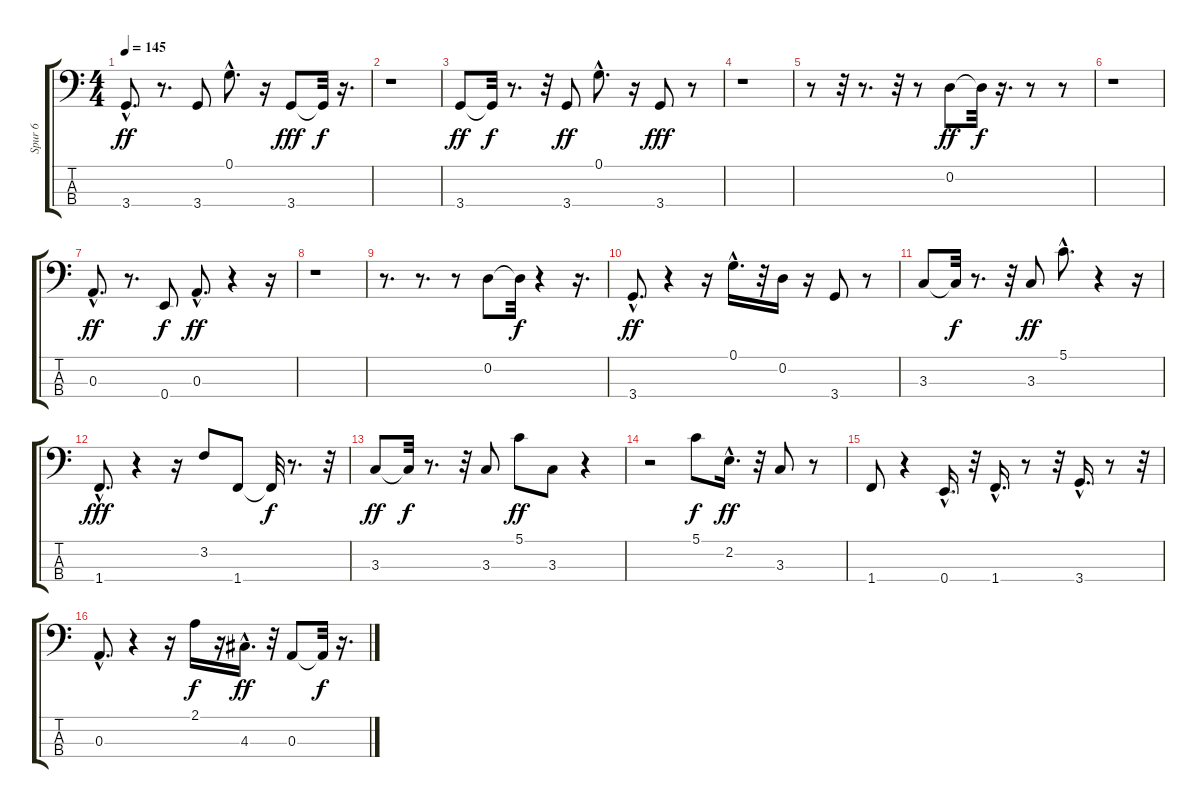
\track ("Spur 6" "Spur 6") {instrument electricbassfinger}
\staff {score tabs}
\tuning (G2 D2 A1 E1) {hide}
\ts (4 4)
\tempo 145
\clef f4
\ks c
3.4{hac}.8{d dy ff} r.8{d} 3.4.8 0.1{hac}.8{d} r.16 3.4.8{dy fff} 3.4{t}.32{dy f} r.16{d} |
r.1 |
3.4.8{dy ff} 3.4{t}.32{dy f} r.8{d} r.32 3.4.8{dy ff} 0.1{hac}.8{d} r.16 3.4.8{dy fff} r.8 |
r.1 |
r.8 r.32 r.8{d} r.32 r.8 0.2.8{dy ff} 0.2{t}.32{dy f} r.16{d} r.8 r.8 |
r.1 |
0.3{hac}.8{d dy ff} r.8{d} 0.4.8{dy f} 0.3{hac}.8{d dy ff} r.4 r.16 |
r.1 |
r.8{d} r.8{d} r.8 0.2.8 0.2{t}.32{dy f} r.4 r.16{d} |
3.4{hac}.8{d dy ff} r.4 r.16 0.1{hac}.16{d} r.32 0.2.16 r.16 3.4.8 r.8 |
3.3.8 3.3{t}.32{dy f} r.8{d} r.32 3.3.8{dy ff} 5.1{hac}.8{d} r.4 r.16 |
1.4{hac}.8{d dy fff} r.4 r.16 3.2.8 1.4.8 1.4{t}.32{dy f} r.8{d} r.32 |
3.3.8{dy ff} 3.3{t}.32{dy f} r.8{d} r.32 3.3.8 5.1.8{dy ff} 3.3.8 r.4 |
r.2 5.1.8{dy f} 2.2{hac}.16{d dy ff} r.32 3.3.8 r.8 |
1.4.8 r.4 0.4{hac}.16{d} r.32 1.4{hac}.16{d} r.8 r.32 3.4{hac}.16{d} r.8 r.32 |
0.3{hac}.8{d} r.4 r.16 2.1.16{dy f} r.16 4.3{hac}.16{d dy ff} r.32 0.3.8 0.3{t}.32{dy f} r.16{d}
